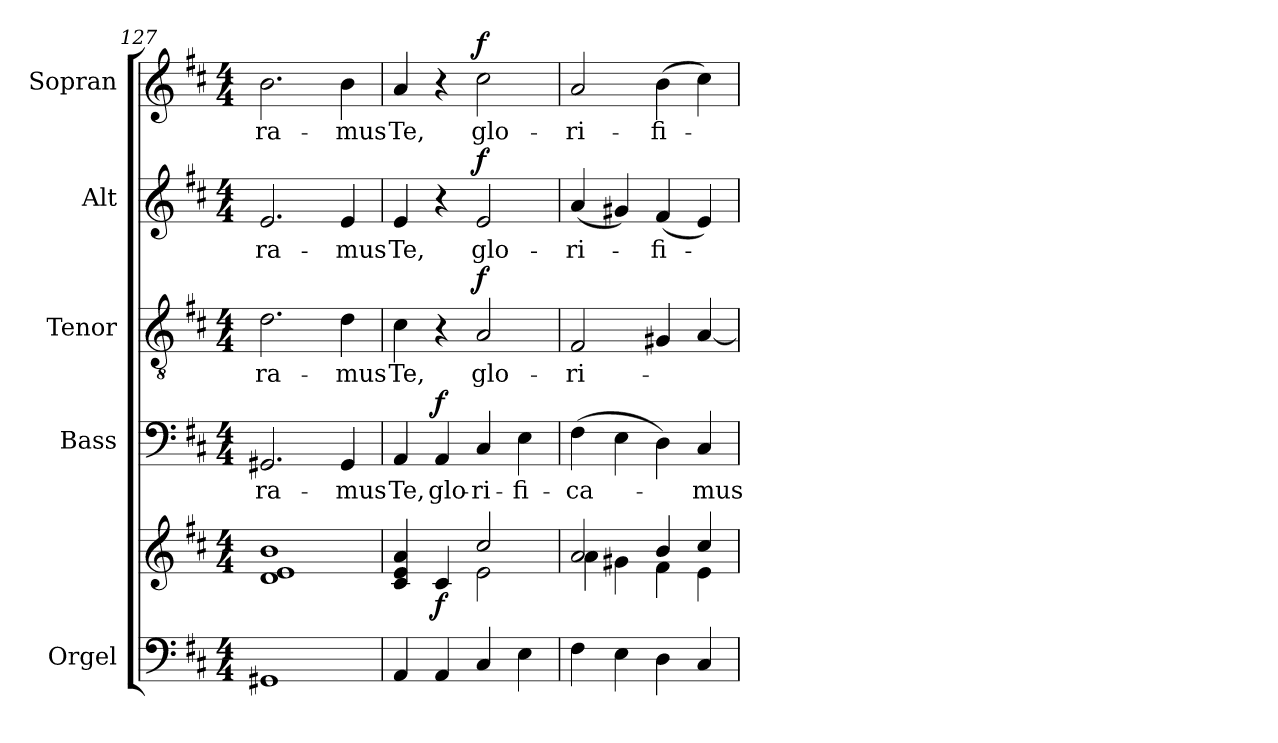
**kern	**kern	**dynam	**kern	**text	**dynam	**kern	**text	**dynam	**kern	**text	**dynam	**kern	**text	**dynam
*part5	*part5	*part5	*part4	*part4	*part4	*part3	*part3	*part3	*part2	*part2	*part2	*part1	*part1	*part1
*staff6	*staff5	*staff5/6	*staff4	*staff4	*staff4	*staff3	*staff3	*staff3	*staff2	*staff2	*staff2	*staff1	*staff1	*staff1
*I"Orgel	*	*	*I"Bass	*	*	*I"Tenor	*	*	*I"Alt	*	*	*I"Sopran	*	*
*I'Org.	*	*	*I'B	*	*	*I'T	*	*	*I'A	*	*	*I'S	*	*
*clefF4	*clefG2	*	*clefF4	*	*	*clefGv2	*	*	*clefG2	*	*	*clefG2	*	*
*k[f#c#]	*k[f#c#]	*	*k[f#c#]	*	*	*k[f#c#]	*	*	*k[f#c#]	*	*	*k[f#c#]	*	*
*D:	*D:	*	*D:	*	*	*D:	*	*	*D:	*	*	*D:	*	*
*M4/4	*M4/4	*	*M4/4	*	*	*M4/4	*	*	*M4/4	*	*	*M4/4	*	*
=127	=127	=127	=127	=127	=127	=127	=127	=127	=127	=127	=127	=127	=127	=127
!	!	!	!	!LO:LY:b	!	!	!LO:LY:b	!	!	!LO:LY:b	!	!	!LO:LY:b	!
1GG#X	1d 1e 1b	.	2.GG#X/	-ra-	.	2.d\	-ra-	.	2.e/	-ra-	.	2.b\	-ra-	.
!	!	!	!	!LO:LY:b	!	!	!LO:LY:b	!	!	!LO:LY:b	!	!	!LO:LY:b	!
.	.	.	4GG#/	-mus	.	4d\	-mus	.	4e/	-mus	.	4b\	-mus	.
=128	=128	=128	=128	=128	=128	=128	=128	=128	=128	=128	=128	=128	=128	=128
*	*^	*	*	*	*	*	*	*	*	*	*	*	*	*
!	!	!	!	!	!LO:LY:b	!	!	!LO:LY:b	!	!	!LO:LY:b	!	!	!LO:LY:b	!
4AA/	4c#/ 4e/ 4a/	2ryy	.	4AA/	Te,	.	4c#\	Te,	.	4e/	Te,	.	4a/	Te,	.
!	!	!	!LO:DY:b	!	!LO:LY:b	!LO:DY:a	!	!	!	!	!	!	!	!	!
4AA/	4c#/	.	f	4AA/	glo-	f	4r	.	.	4r	.	.	4r	.	.
!	!	!	!	!	!LO:LY:b	!	!	!LO:LY:b	!LO:DY:a	!	!LO:LY:b	!LO:DY:a	!	!LO:LY:b	!LO:DY:a
4C#/	2cc#/	2e\	.	4C#/	-ri-	.	2A/	glo-	f	2e/	glo-	f	2cc#\	glo-	f
!	!	!	!	!	!LO:LY:b	!	!	!	!	!	!	!	!	!	!
4E\	.	.	.	4E\	-fi-	.	.	.	.	.	.	.	.	.	.
!!LO:LB:g=z
=129	=129	=129	=129	=129	=129	=129	=129	=129	=129	=129	=129	=129	=129	=129	=129
!	!	!	!	!	!LO:LY:b	!	!	!LO:LY:b	!	!	!LO:LY:b	!	!	!LO:LY:b	!
4F#\	2a/	4a\	.	(>4F#\	-ca-	.	2F#/	-ri-	.	(<4a/	-ri-	.	2a/	-ri-	.
4E\	.	4g#X\	.	4E\	.	.	.	.	.	4g#X/)	.	.	.	.	.
!	!	!	!	!	!	!	!	!	!	!	!LO:LY:b	!	!	!LO:LY:b	!
4D\	4b/	4f#\	.	4D\)	.	.	4G#X/	.	.	(<4f#/	-fi-	.	(>4b\	-fi-	.
!	!	!	!	!	!LO:LY:b	!	!	!	!	!	!	!	!	!	!
4C#/	4cc#/	4e\	.	4C#/	-mus	.	[4A/	.	.	4e/)	.	.	4cc#\)	.	.
*	*v	*v	*	*	*	*	*	*	*	*	*	*	*	*	*
=	=	=	=	=	=	=	=	=	=	=	=	=	=	=
*-	*-	*-	*-	*-	*-	*-	*-	*-	*-	*-	*-	*-	*-	*-
